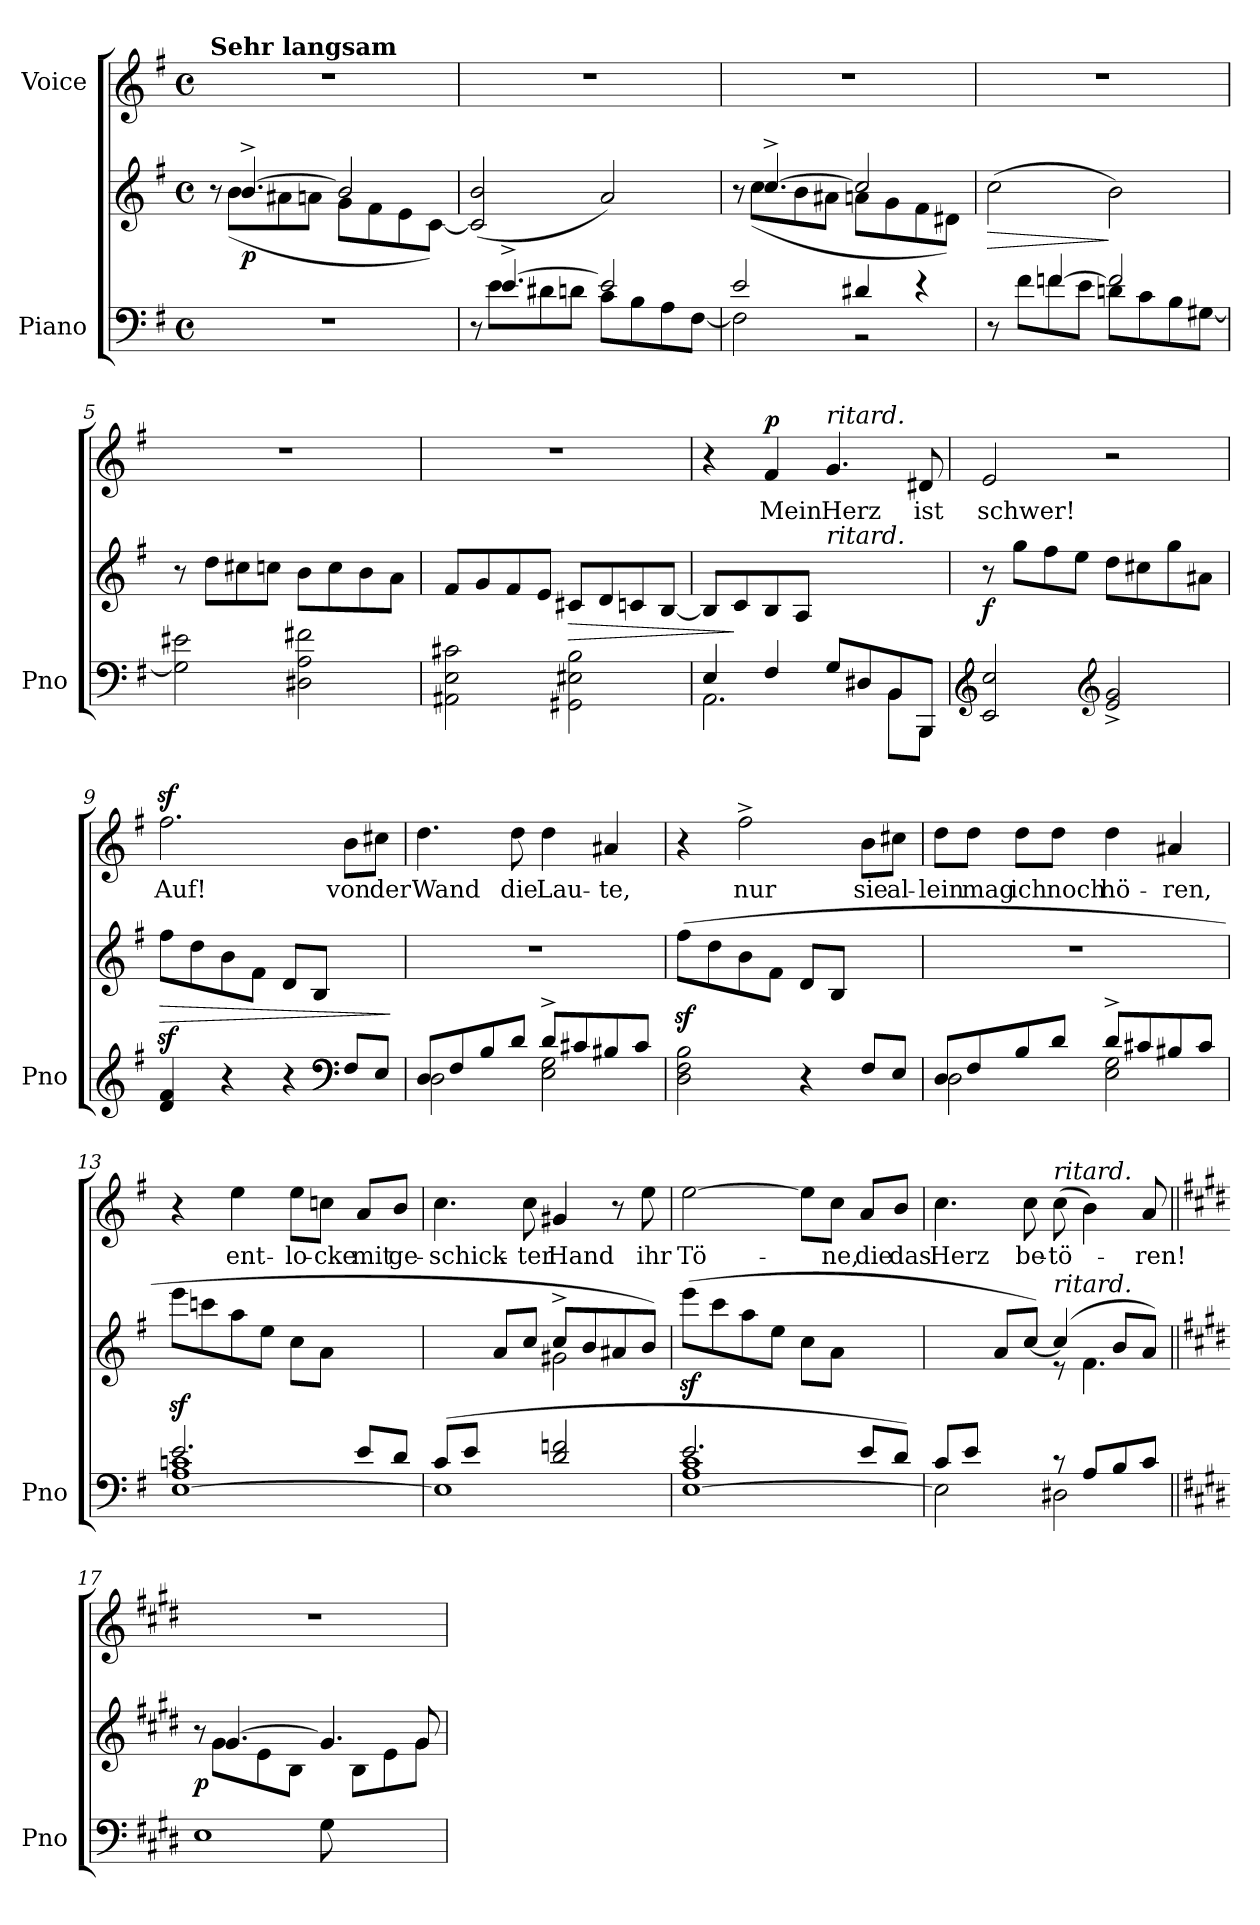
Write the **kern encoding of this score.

**kern	**kern	**dynam	**kern	**text	**dynam
*part2	*part2	*part2	*part1	*part1	*part1
*staff3	*staff2	*staff2/3	*staff1	*staff1	*staff1
*I"Piano	*	*	*I"Voice	*	*
*I'Pno	*	*	*	*	*
*clefF4	*clefG2	*	*clefG2	*	*
*k[f#]	*k[f#]	*	*k[f#]	*	*
*M4/4	*M4/4	*	*M4/4	*	*
*met(c)	*met(c)	*	*met(c)	*	*
=1	=1	=1	=1	=1	=1
*	*^	*	*	*	*
!	!	!	!	!LO:TX:a:B:t=Sehr langsam	!	!
1r	8r	8ryy	.	1r	.	.
!	!	!	!LO:DY:b	!	!	!
.	[4.b^/	(8b\L	p	.	.	.
.	.	8a#X\	.	.	.	.
.	.	8an\J	.	.	.	.
.	2b/]	8g\L	.	.	.	.
.	.	8f#\	.	.	.	.
.	.	8e\	.	.	.	.
.	.	[8c\J)	.	.	.	.
*	*v	*v	*	*	*	*
=2	=2	=2	=2	=2	=2
*^	*	*	*	*	*
8r	8ryy	(>2c/] 2b/	.	1r	.	.
[4.e^/	8e\L	.	.	.	.	.
.	8d#X\	.	.	.	.	.
.	8dn\J	.	.	.	.	.
2e/]	8c\L	2a/)	.	.	.	.
.	8B\	.	.	.	.	.
.	8A\	.	.	.	.	.
.	[8F#\J	.	.	.	.	.
=3	=3	=3	=3	=3	=3	=3
*	*	*^	*	*	*	*
2e/	2F#\]	8r	8ryy	.	1r	.	.
.	.	[4.cc^/	(8cc\L	.	.	.	.
.	.	.	8b\	.	.	.	.
.	.	.	8a#X\J	.	.	.	.
4d#X/	2r	2cc/]	8an\L	.	.	.	.
.	.	.	8g\	.	.	.	.
4r	.	.	8f#\	.	.	.	.
.	.	.	8d#X\J)	.	.	.	.
=4	=4	=4	=4	=4	=4	=4	=4
!	!	!	!	!LO:HP:b	!	!	!
*	*	*v	*v	*	*	*	*
4ryy	8r	(2cc\	>	1r	.	.
.	8f#\L	.	.	.	.	.
[4fn/	8f\	.	.	.	.	.
.	8e\J	.	.	.	.	.
2f/]	8dn\L	2b\)	]	.	.	.
.	8c\	.	.	.	.	.
.	8B\	.	.	.	.	.
.	[8G#X\J	.	.	.	.	.
*v	*v	*	*	*	*	*
!!LO:LB:g=z
=5	=5	=5	=5	=5	=5
2G#\] 2e#X\	8r	.	1r	.	.
.	(8dd\L	.	.	.	.
.	8cc#X\	.	.	.	.
.	8ccn\J	.	.	.	.
2D#X\ 2A\ 2f#X\	8b\L	.	.	.	.
.	8cc\	.	.	.	.
.	8b\	.	.	.	.
.	8a\J	.	.	.	.
!!LO:LB:g=z
=6	=6	=6	=6	=6	=6
2AA#X\ 2E\ 2c#X\	8f#/L	.	1r	.	.
.	8g/	.	.	.	.
.	8f#/	.	.	.	.
.	8e/J	.	.	.	.
!	!	!LO:HP:b	!	!	!
2GG#X\ 2E#X\ 2B\	8c#X/L	>	.	.	.
.	8d/	.	.	.	.
.	8cn/	.	.	.	.
.	[8B/J	.	.	.	.
=7	=7	=7	=7	=7	=7
*^	*	*	*	*	*
*	*^	*	*	*	*	*
2ryy	4E/	2.AA\	8B/L]	.	4r	.	.
.	.	.	8c/	]	.	.	.
!	!	!	!	!	!	!LO:LY:b	!LO:DY:a
.	4F#/	.	8B/	.	4f#/	Mein	p
.	.	.	8A/J	.	.	.	.
!	!	!	!	!	!LO:TX:a:i:t=ritard.	!	!
!	!	!	!LO:TX:a:i:t=ritard.	!	!	!	!
!	!	!	!	!	!	!LO:LY:b	!
8G/L	2ryy	.	2ryy	.	4.g/	Herz	.
8D#X/	.	.	.	.	.	.	.
8BB/	.	8BB\L	.	.	.	.	.
!	!	!	!	!	!	!LO:LY:b	!
8BBB/J)	.	8BBB\J	.	.	8d#X/	ist	.
=8	=8	=8	=8	=8	=8	=8	=8
!	!	!	!	!LO:DY:b	!	!LO:LY:b	!
*v	*v	*v	*	*	*	*	*
2EE/ 2E/	8r	f	2e/	schwer!	.
.	(8gg\L	.	.	.	.
.	8ff#\	.	.	.	.
.	8ee\J	.	.	.	.
*clefG2	*	*	*	*	*
2e/^> 2g/^>	8dd\L	.	2r	.	.
.	8cc#X\	.	.	.	.
.	8gg\	.	.	.	.
.	8a#X\J	.	.	.	.
=9	=9	=9	=9	=9	=9
*^	*	*	*	*	*
!	!	!	!LO:HP:b	!	!LO:LY:b	!
2.ryy	4d/ 4f#/	8ff#z<\L	>	2.ff#z>\	Auf!	.
.	.	8dd\	.	.	.	.
.	4r	8b\	.	.	.	.
.	.	8f#\J	.	.	.	.
.	4r	8d/L	.	.	.	.
.	.	8B/J	.	.	.	.
*clefF4	*	*	*	*	*	*
!	!	!	!	!	!LO:LY:b	!
8F#/L	4ryy	4ryy	.	8b\L	von	.
!	!	!	!	!	!LO:LY:b	!
8E/J)	.	.	.	8cc#X\J	der	.
*v	*v	*	*	*	*	*
.	.	]	.	.	.
!!LO:LB:g=z
=10	=10	=10	=10	=10	=10
*^	*	*	*	*	*
!	!	!	!	!	!LO:LY:b	!
8D/L	2D\	1r	.	4.dd\	Wand	.
8F#/	.	.	.	.	.	.
8B/	.	.	.	.	.	.
!	!	!	!	!	!LO:LY:b	!
8d/J	.	.	.	8dd\	die	.
!	!	!	!	!	!LO:LY:b	!
8d^/L	2E\ 2G\	.	.	4dd\	Lau-	.
8c#X/	.	.	.	.	.	.
!	!	!	!	!	!LO:LY:b	!
8B#X/	.	.	.	4a#X/	-te,	.
8c#/J	.	.	.	.	.	.
!!LO:LB:g=z
=11	=11	=11	=11	=11	=11	=11
2.ryy	2D\ 2F#\ 2B\	(8ff#z<\L	.	4r	.	.
.	.	8dd\	.	.	.	.
!	!	!	!	!	!LO:LY:b	!
.	.	8b\	.	2ff#^\	nur	.
.	.	8f#\J	.	.	.	.
.	4r	8d/L	.	.	.	.
.	.	8B/J	.	.	.	.
!	!	!	!	!	!LO:LY:b	!
8F#/L	4ryy	4ryy	.	8b\L	sie	.
!	!	!	!	!	!LO:LY:b	!
8E/J)	.	.	.	8cc#X\J	al-	.
=12	=12	=12	=12	=12	=12	=12
!	!	!	!	!	!LO:LY:b	!
8D/L	2D\	1r	.	8dd\L	-lein	.
!	!	!	!	!	!LO:LY:b	!
8F#/	.	.	.	8dd\J	mag	.
!	!	!	!	!	!LO:LY:b	!
8B/	.	.	.	8dd\L	ich	.
!	!	!	!	!	!LO:LY:b	!
8d/J	.	.	.	8dd\J	noch	.
!	!	!	!	!	!LO:LY:b	!
8d^/L	2E\ 2G\	.	.	4dd\	hö-	.
8c#X/	.	.	.	.	.	.
!	!	!	!	!	!LO:LY:b	!
8B#X/	.	.	.	4a#X/	-ren,	.
8c#/J	.	.	.	.	.	.
=13	=13	=13	=13	=13	=13	=13
*	*^	*	*	*	*	*
2.ryy	2.e/	[1E 1A 1cn	8eeez<\L	.	4r	.	.
.	.	.	8cccn\	.	.	.	.
!	!	!	!	!	!	!LO:LY:b	!
.	.	.	8aa\	.	4ee\	ent-	.
.	.	.	8ee\J	.	.	.	.
!	!	!	!	!	!	!LO:LY:b	!
.	.	.	8cc\L	.	8ee\L	-lo-	.
!	!	!	!	!	!	!LO:LY:b	!
.	.	.	8a\J	.	8ccn\J	-cke	.
!	!	!	!	!	!	!LO:LY:b	!
8e/L	4ryy	.	4ryy	.	8a/L	mit	.
!	!	!	!	!	!	!LO:LY:b	!
8d/J	.	.	.	.	8b/J	ge-	.
=14	=14	=14	=14	=14	=14	=14	=14
*	*	*	*^	*	*	*	*
!	!	!	!	!	!	!	!LO:LY:b	!
(8c/L	2ryy	1E]	4ryy	2ryy	.	4.cc\	-schick-	.
8e/J	.	.	.	.	.	.	.	.
2.ryy	.	.	8a/L	.	.	.	.	.
!	!	!	!	!	!	!	!LO:LY:b	!
.	.	.	8cc/J	.	.	8cc\	-ter	.
!	!	!	!	!	!	!	!LO:LY:b	!
.	2d/ 2fn/	.	8cc^/L	2g#X\	.	4g#X/	Hand	.
.	.	.	8b/	.	.	.	.	.
.	.	.	8a#X/	.	.	8r	.	.
!	!	!	!	!	!	!	!LO:LY:b	!
.	.	.	8b/J)	.	.	8ee\	ihr	.
*	*	*	*v	*v	*	*	*	*
!!LO:PB:g=z
=15	=15	=15	=15	=15	=15	=15	=15
!	!	!	!	!	!	!LO:LY:b	!
2.ryy	2.e/	[1E 1A 1c	(8eeez<\L	.	[2ee\	Tö-	.
.	.	.	8ccc\	.	.	.	.
.	.	.	8aa\	.	.	.	.
.	.	.	8ee\J	.	.	.	.
.	.	.	8cc\L	.	8ee\L]	.	.
!	!	!	!	!	!	!LO:LY:b	!
.	.	.	8a\J	.	8cc\J	-ne,	.
!	!	!	!	!	!	!LO:LY:b	!
8e/L	4ryy	.	4ryy	.	8a/L	die	.
!	!	!	!	!	!	!LO:LY:b	!
8d/J)	.	.	.	.	8b/J	das	.
!!LO:LB:g=z
=16	=16	=16	=16	=16	=16	=16	=16
*	*	*	*^	*	*	*	*
!	!	!	!	!	!	!	!LO:LY:b	!
(>8c/L	2ryy	2E\]	4ryy	2ryy	.	4.cc\	Herz	.
8e/J	.	.	.	.	.	.	.	.
2.ryy	.	.	8a/L	.	.	.	.	.
!	!	!	!	!	!	!	!LO:LY:b	!
.	.	.	[8cc/J)	.	.	8cc\	be-	.
!	!	!	!	!	!	!LO:TX:a:i:t=ritard.	!	!
!	!	!	!LO:TX:a:i:t=ritard.	!	!	!	!	!
!	!	!	!	!	!	!	!LO:LY:b	!
.	8r	2D#X\	(4cc/]	8r	.	(8cc\	-tö-	.
.	8A/L	.	.	4.f#\	.	4b\)	.	.
.	8B/	.	8b/L	.	.	.	.	.
!	!	!	!	!	!	!	!LO:LY:b	!
.	8c/J	.	8a/J)	.	.	8a/	-ren!	.
*v	*v	*v	*	*	*	*	*	*
=17||	=17||	=17||	=17||	=17||	=17||	=17||
*k[f#c#g#d#]	*k[f#c#g#d#]	*	*	*k[f#c#g#d#]	*	*
*^	*	*	*	*	*	*
!	!	!	!	!LO:DY:b	!	!	!
2ryy	1E	8r	8ryy	p	1r	.	.
.	.	[4.g#/	8g#\L	.	.	.	.
.	.	.	8e\	.	.	.	.
.	.	.	8B\J	.	.	.	.
8G#\	.	4.g#/]	8ryy	.	.	.	.
4.ryy	.	.	8B\L	.	.	.	.
.	.	.	8e\	.	.	.	.
.	.	8g#/	8g#\J	.	.	.	.
*v	*v	*	*	*	*	*	*
*	*v	*v	*	*	*	*
=	=	=	=	=	=
*-	*-	*-	*-	*-	*-
